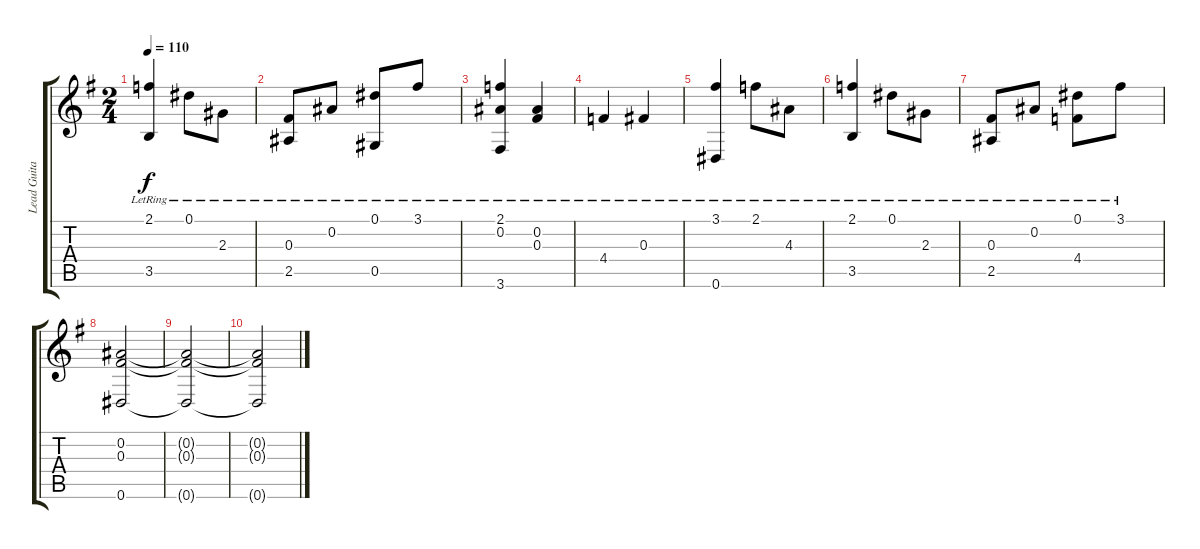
\track ("Lead Guitar Riff" "Lead Guita") {instrument acousticguitarnylon}
\staff {score tabs}
\tuning (Eb4 Bb3 Gb3 Db3 Ab2 Eb2) {hide}
\ts (2 4)
\tempo 110
\clef g2
\ks g
(2.1{lr} 3.5{lr}).4{dy f} 0.1{lr}.8 2.3{lr}.8 |
(0.3{lr} 2.5{lr}).8 0.2{lr}.8 (0.1{lr} 0.5{lr}).8 3.1{lr}.8 |
(2.1{lr} 0.2{lr} 3.6{lr}).4 (0.2{lr} 0.3{lr}).4 |
4.4{lr}.4 0.3{lr}.4 |
(3.1{lr} 0.6{lr}).4 2.1{lr}.8 4.3{lr}.8 |
(2.1{lr} 3.5{lr}).4 0.1{lr}.8 2.3{lr}.8 |
(0.3{lr} 2.5{lr}).8 0.2{lr}.8 (0.1{lr} 4.4{lr}).8 3.1{lr}.8 |
(0.2 0.3 0.6).2 |
(0.2{t} 0.3{t} 0.6{t}).2 |
(0.2{t} 0.3{t} 0.6{t}).2
